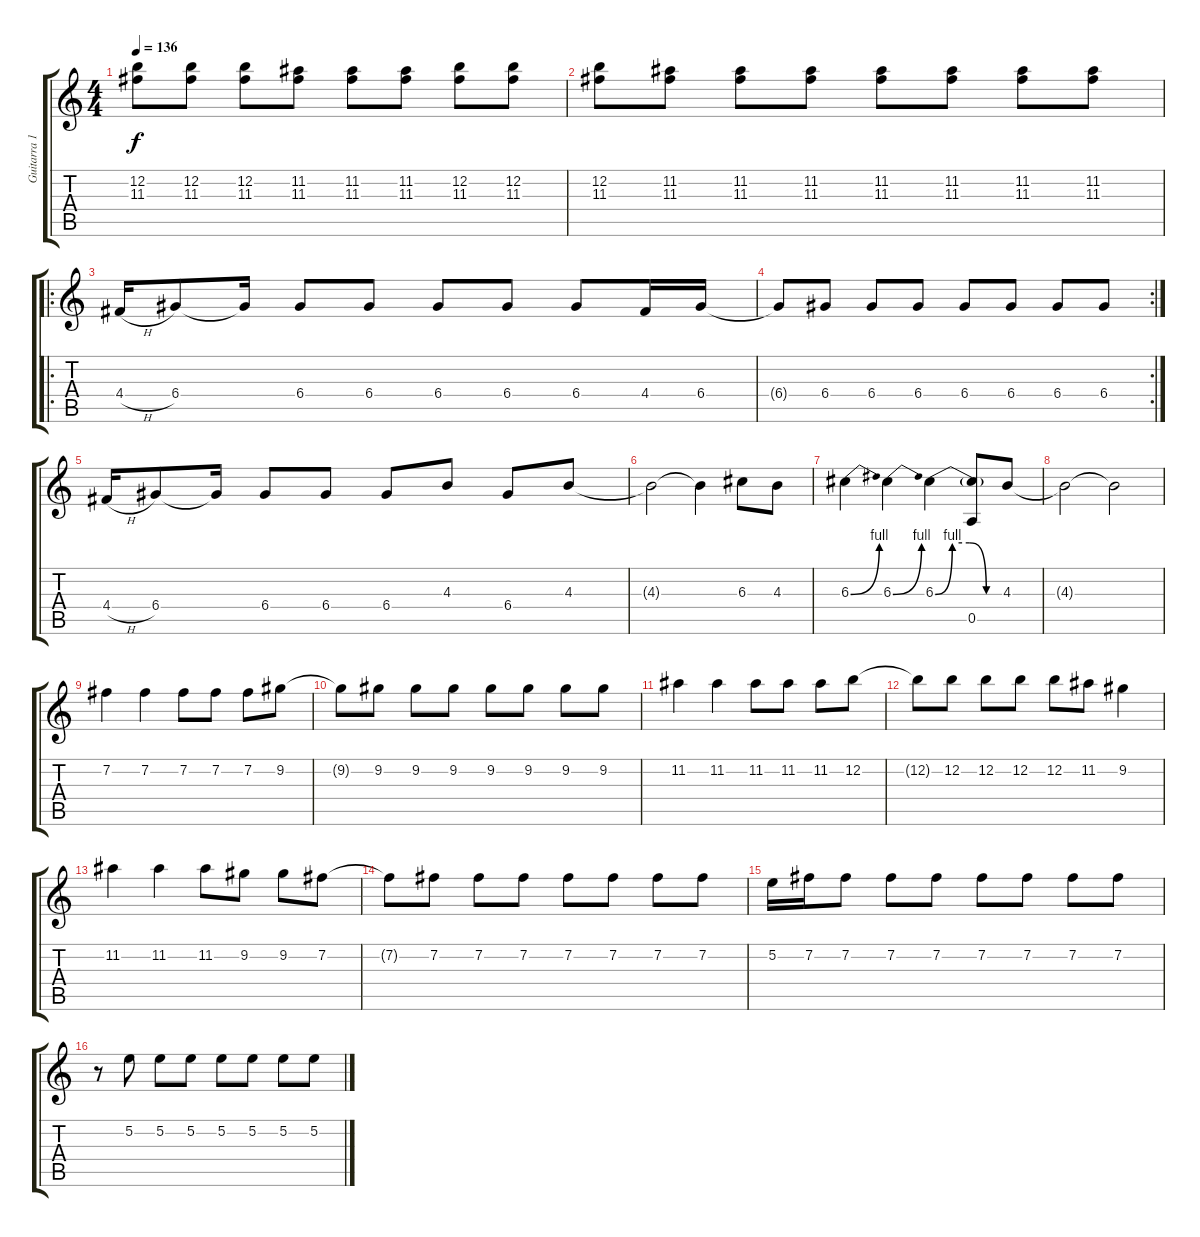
\track ("Guitarra 1" "Guitarra 1") {instrument distortionguitar}
\staff {score tabs}
\tuning (E4 B3 G3 D3 A2 E2) {hide}
\ts (4 4)
\tempo 136
\clef g2
\ks c
(12.2 11.3).8{dy f} (12.2 11.3).8 (12.2 11.3).8 (11.2 11.3).8 (11.2 11.3).8 (11.2 11.3).8 (12.2 11.3).8 (12.2 11.3).8 |
(12.2 11.3).8 (11.2 11.3).8 (11.2 11.3).8 (11.2 11.3).8 (11.2 11.3).8 (11.2 11.3).8 (11.2 11.3).8 (11.2 11.3).8 |
\ro
4.4{h}.16 6.4.8 6.4{t}.16 6.4.8 6.4.8 6.4.8 6.4.8 6.4.8 4.4.16 6.4.16 |
\rc 2
6.4{t}.8 6.4.8 6.4.8 6.4.8 6.4.8 6.4.8 6.4.8 6.4.8 |
4.4{h}.16 6.4.8 6.4{t}.16 6.4.8 6.4.8 6.4.8 4.3.8 6.4.8 4.3.8 |
4.3{t}.2 4.3{t}.4 6.3.8 4.3.8 |
6.3{be (bend 0 0 60 4)}.4 6.3{be (bend 0 0 60 4)}.4 6.3{be (custom 0 0 15 4 30 4 45 0 60 0)}.4 (6.3{t} 0.5).8 4.3.8 |
4.3{t}.2 4.3{t}.2 |
7.2.4 7.2.4 7.2.8 7.2.8 7.2.8 9.2.8 |
9.2{t}.8 9.2.8 9.2.8 9.2.8 9.2.8 9.2.8 9.2.8 9.2.8 |
11.2.4 11.2.4 11.2.8 11.2.8 11.2.8 12.2.8 |
12.2{t}.8 12.2.8 12.2.8 12.2.8 12.2.8 11.2.8 9.2.4 |
11.2.4 11.2.4 11.2.8 9.2.8 9.2.8 7.2.8 |
7.2{t}.8 7.2.8 7.2.8 7.2.8 7.2.8 7.2.8 7.2.8 7.2.8 |
5.2.16 7.2.16 7.2.8 7.2.8 7.2.8 7.2.8 7.2.8 7.2.8 7.2.8 |
r.8 5.2.8 5.2.8 5.2.8 5.2.8 5.2.8 5.2.8 5.2.8
